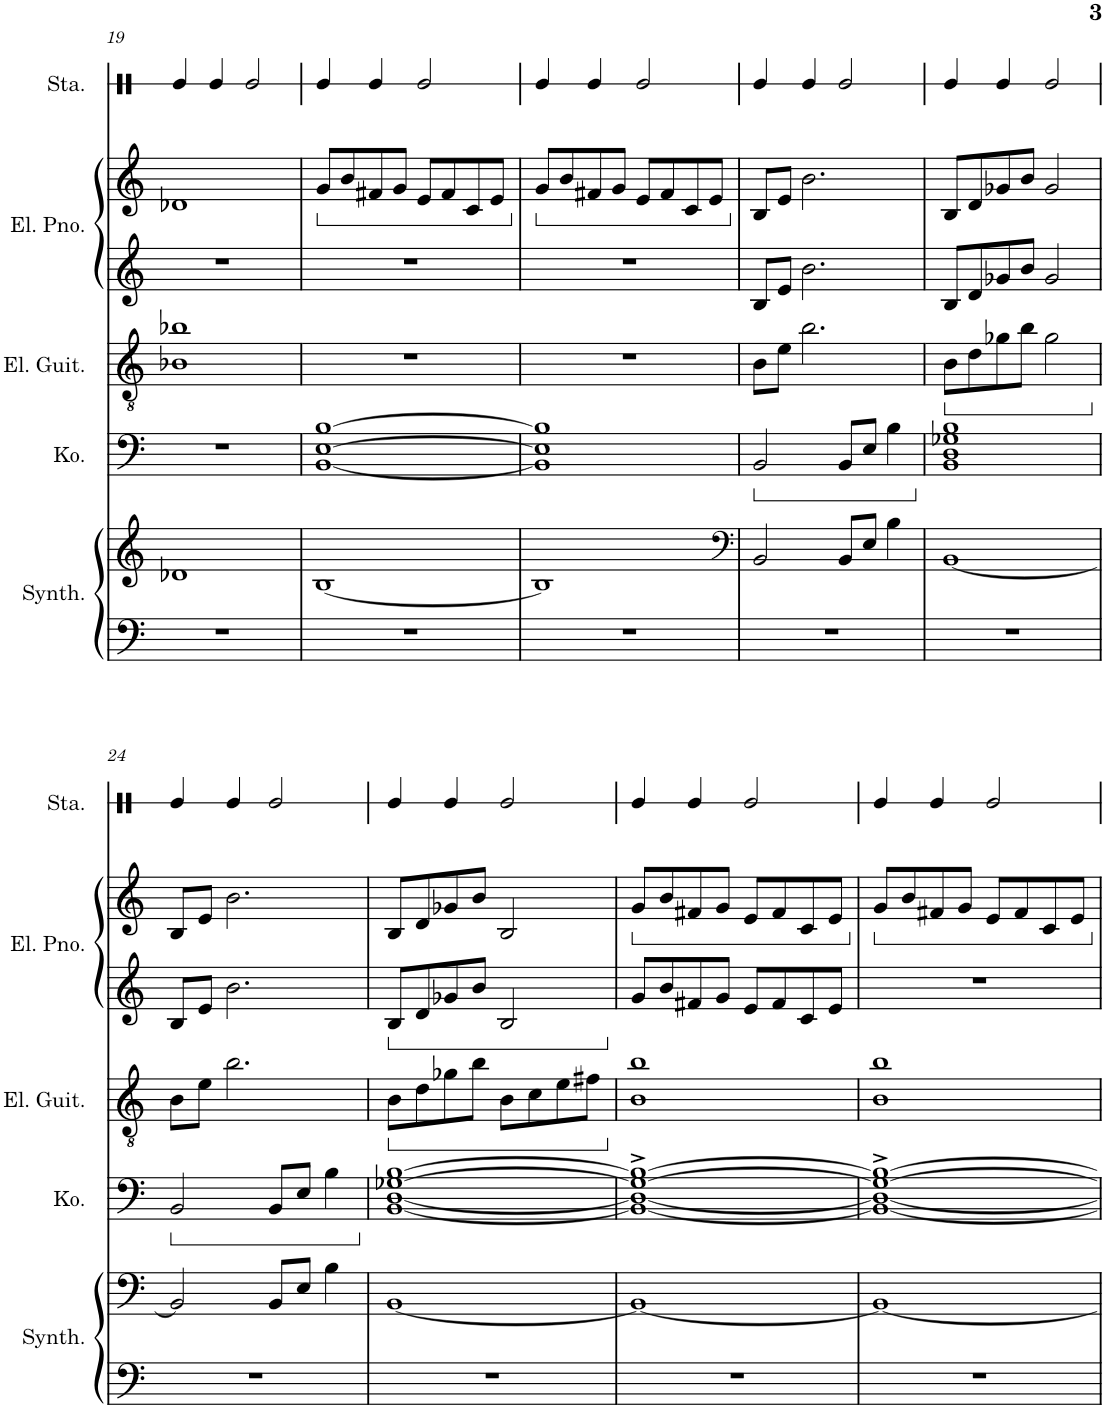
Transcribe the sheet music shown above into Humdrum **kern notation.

**kern	**kern	**kern	**kern	**kern	**kern	**kern
*part5	*part5	*part4	*part3	*part2	*part2	*part1
*staff7	*staff6	*staff5	*staff4	*staff3	*staff2	*staff1
*I"String Synthesizer	*	*I"Koto	*I"Electric Guitar	*I"Electric Piano	*	*I"Stamp
*I'Synth.	*	*I'Ko.	*I'El. Guit.	*I'El. Pno.	*	*I'Sta.
!!LO:PB:g=z
*clefF4	*clefG2	*clefF4	*clefGv2	*clefG2	*clefG2	*clefX
*k[]	*k[]	*k[]	*k[]	*k[]	*k[]	*k[]
*M4/4	*M4/4	*M4/4	*M4/4	*M4/4	*M4/4	*M4/4
=19	=19	=19	=19	=19	=19	=19
1r	1d-X	1r	1B-X 1b-X	1r	1d-X	4Re/
.	.	.	.	.	.	4Re/
.	.	.	.	.	.	2Re/
=20	=20	=20	=20	=20	=20	=20
*	*	*	*	*	*ped	*
1r	[1B	[1BB [1E [1B	1r	1r	8g/L	4Re/
.	.	.	.	.	8b/	.
.	.	.	.	.	8f#X/	4Re/
.	.	.	.	.	8g/J	.
.	.	.	.	.	8e/L	2Re/
.	.	.	.	.	8f#/	.
.	.	.	.	.	8c/	.
.	.	.	.	.	8e/J	.
=21	=21	=21	=21	=21	=21	=21
*	*	*	*	*	*Xped	*
*	*	*	*	*	*ped	*
1r	1B]	1BB] 1E] 1B]	1r	1r	8g/L	4Re/
.	.	.	.	.	8b/	.
.	.	.	.	.	8f#X/	4Re/
.	.	.	.	.	8g/J	.
.	.	.	.	.	8e/L	2Re/
.	.	.	.	.	8f#/	.
.	.	.	.	.	8c/	.
.	.	.	.	.	8e/J	.
=22	=22	=22	=22	=22	=22	=22
*	*clefF4	*	*	*	*	*
*	*	*ped	*	*	*	*
*	*	*	*	*	*Xped	*
1r	2BB/	2BB/	8B\L	8B/L	8B/L	4Re/
.	.	.	8e\J	8e/J	8e/J	.
.	.	.	2.b\	2.b\	2.b\	4Re/
.	8BB/L	8BB/L	.	.	.	2Re/
.	8E/J	8E/J	.	.	.	.
.	4B\	4B\	.	.	.	.
=23	=23	=23	=23	=23	=23	=23
*	*	*Xped	*	*	*	*
*	*	*	*ped	*	*	*
1r	[1BB	1BB 1D 1G-X 1B	8B\L	8B/L	8B/L	4Re/
.	.	.	8d\	8d/	8d/	.
.	.	.	8g-X\	8g-X/	8g-X/	4Re/
.	.	.	8b\J	8b/J	8b/J	.
.	.	.	2g-\	2g-/	2g-/	2Re/
!!LO:LB:g=z
=24	=24	=24	=24	=24	=24	=24
*	*	*ped	*	*	*	*
*	*	*	*Xped	*	*	*
1r	2BB/]	2BB/	8B\L	8B/L	8B/L	4Re/
.	.	.	8e\J	8e/J	8e/J	.
.	.	.	2.b\	2.b\	2.b\	4Re/
.	8BB/L	8BB/L	.	.	.	2Re/
.	8E/J	8E/J	.	.	.	.
.	4B\	4B\	.	.	.	.
=25	=25	=25	=25	=25	=25	=25
*	*	*Xped	*	*	*	*
*	*	*	*ped	*	*	*
1r	[1BB	[1BB [1D [1G-X [1B	8B\L	8B/L	8B/L	4Re/
.	.	.	8d\	8d/	8d/	.
.	.	.	8g-X\	8g-X/	8g-X/	4Re/
.	.	.	8b\J	8b/J	8b/J	.
.	.	.	8B\L	2B/	2B/	2Re/
.	.	.	8c\	.	.	.
.	.	.	8e\	.	.	.
.	.	.	8f#X\J	.	.	.
=26	=26	=26	=26	=26	=26	=26
*	*	*	*Xped	*	*	*
*	*	*	*	*	*ped	*
1r	1BB_	1BB_^ 1D_^ 1G-_^ 1B_^	1B 1b	8g/L	8g/L	4Re/
.	.	.	.	8b/	8b/	.
.	.	.	.	8f#X/	8f#X/	4Re/
.	.	.	.	8g/J	8g/J	.
.	.	.	.	8e/L	8e/L	2Re/
.	.	.	.	8f#/	8f#/	.
.	.	.	.	8c/	8c/	.
.	.	.	.	8e/J	8e/J	.
=27	=27	=27	=27	=27	=27	=27
*	*	*	*	*	*Xped	*
*	*	*	*	*	*ped	*
1r	1BB_	1BB_^ 1D_^ 1G-_^ 1B_^	1B 1b	1r	8g/L	4Re/
.	.	.	.	.	8b/	.
.	.	.	.	.	8f#X/	4Re/
.	.	.	.	.	8g/J	.
.	.	.	.	.	8e/L	2Re/
.	.	.	.	.	8f#/	.
.	.	.	.	.	8c/	.
.	.	.	.	.	8e/J	.
*	*	*	*	*	*Xped	*
=	=	=	=	=	=	=
*-	*-	*-	*-	*-	*-	*-
